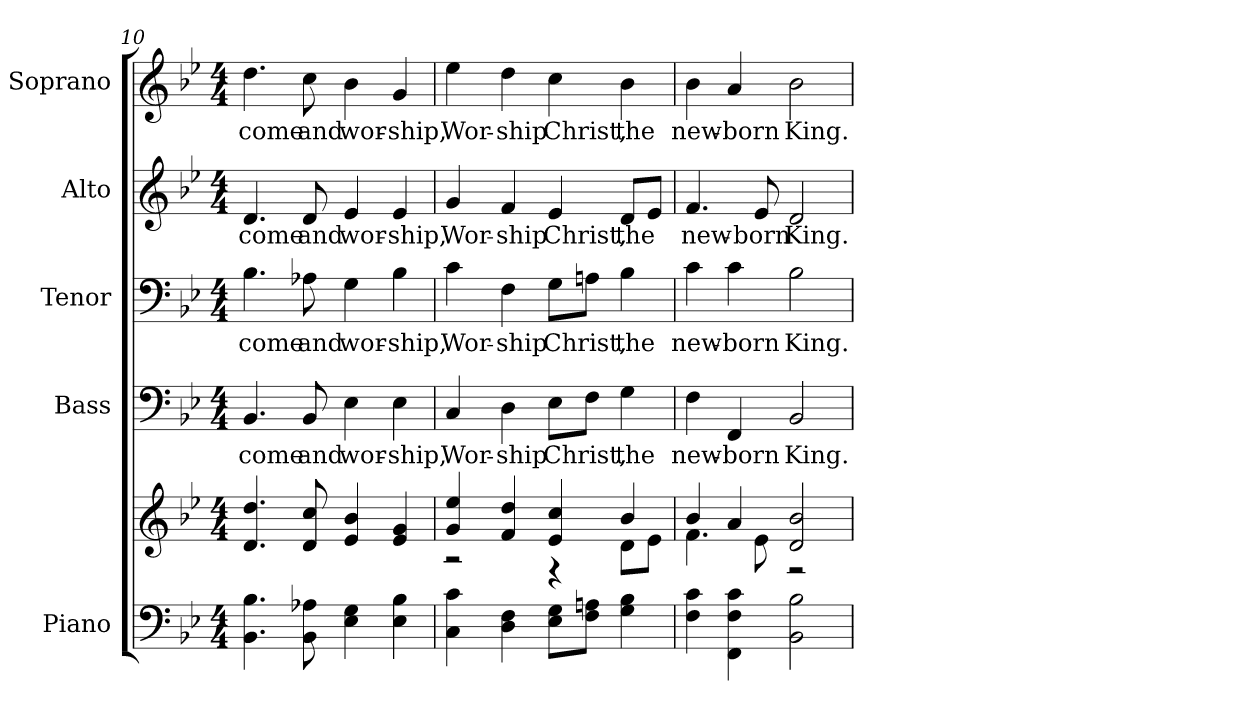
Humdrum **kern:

**kern	**kern	**kern	**text	**kern	**text	**kern	**text	**kern	**text
*part5	*part5	*part4	*part4	*part3	*part3	*part2	*part2	*part1	*part1
*staff6	*staff5	*staff4	*staff4	*staff3	*staff3	*staff2	*staff2	*staff1	*staff1
*I"Piano	*	*I"Bass	*	*I"Tenor	*	*I"Alto	*	*I"Soprano	*
*I'Pno.	*	*I'B.	*	*I'T.	*	*I'A.	*	*I'S.	*
*clefF4	*clefG2	*clefF4	*	*clefF4	*	*clefG2	*	*clefG2	*
*k[b-e-]	*k[b-e-]	*k[b-e-]	*	*k[b-e-]	*	*k[b-e-]	*	*k[b-e-]	*
*B-:	*B-:	*B-:	*	*B-:	*	*B-:	*	*B-:	*
*M4/4	*M4/4	*M4/4	*	*M4/4	*	*M4/4	*	*M4/4	*
=10	=10	=10	=10	=10	=10	=10	=10	=10	=10
!	!	!	!LO:LY:b:color=#000000	!	!	!	!	!	!
!	!	!	!	!	!LO:LY:b:color=#000000	!	!	!	!
!	!	!	!	!	!	!	!LO:LY:b:color=#000000	!	!
!	!	!	!	!	!	!	!	!	!LO:LY:b:color=#000000
4.BB-i\ 4.B-i	4.di/ 4.ddi	4.BB-i/	come	4.B-i\	come	4.di/	come	4.ddi\	come
!	!	!	!LO:LY:b:color=#000000	!	!	!	!	!	!
!	!	!	!	!	!LO:LY:b:color=#000000	!	!	!	!
!	!	!	!	!	!	!	!LO:LY:b:color=#000000	!	!
!	!	!	!	!	!	!	!	!	!LO:LY:b:color=#000000
8BB-i\ 8A-Xi	8di/ 8cci	8BB-i/	and	8A-Xi\	and	8di/	and	8cci\	and
!	!	!	!LO:LY:b:color=#000000	!	!	!	!	!	!
!	!	!	!	!	!LO:LY:b:color=#000000	!	!	!	!
!	!	!	!	!	!	!	!LO:LY:b:color=#000000	!	!
!	!	!	!	!	!	!	!	!	!LO:LY:b:color=#000000
4E-i\ 4Gi	4e-i/ 4b-i	4E-i\	wor-	4Gi\	wor-	4e-i/	wor-	4b-i\	wor-
!	!	!	!LO:LY:b:color=#000000	!	!	!	!	!	!
!	!	!	!	!	!LO:LY:b:color=#000000	!	!	!	!
!	!	!	!	!	!	!	!LO:LY:b:color=#000000	!	!
!	!	!	!	!	!	!	!	!	!LO:LY:b:color=#000000
4E-i\ 4B-i	4e-i/ 4gi	4E-i\	-ship,	4B-i\	-ship,	4e-i/	-ship,	4gi/	-ship,
!!LO:PB:g=z
=11	=11	=11	=11	=11	=11	=11	=11	=11	=11
*	*^	*	*	*	*	*	*	*	*
!	!	!	!	!LO:LY:b:color=#000000	!	!	!	!	!	!
!	!	!	!	!	!	!LO:LY:b:color=#000000	!	!	!	!
!	!	!	!	!	!	!	!	!LO:LY:b:color=#000000	!	!
!	!	!	!	!	!	!	!	!	!	!LO:LY:b:color=#000000
4Ci\ 4ci	4gi/ 4ee-i	2r	4Ci/	Wor-	4ci\	Wor-	4gi/	Wor-	4ee-i\	Wor-
!	!	!	!	!LO:LY:b:color=#000000	!	!	!	!	!	!
!	!	!	!	!	!	!LO:LY:b:color=#000000	!	!	!	!
!	!	!	!	!	!	!	!	!LO:LY:b:color=#000000	!	!
!	!	!	!	!	!	!	!	!	!	!LO:LY:b:color=#000000
4Di\ 4Fi	4fi/ 4ddi	.	4Di\	-ship	4Fi\	-ship	4fi/	-ship	4ddi\	-ship
!	!	!	!	!LO:LY:b:color=#000000	!	!	!	!	!	!
!	!	!	!	!	!	!LO:LY:b:color=#000000	!	!	!	!
!	!	!	!	!	!	!	!	!LO:LY:b:color=#000000	!	!
!	!	!	!	!	!	!	!	!	!	!LO:LY:b:color=#000000
8E-i\ 8GiL	4e-i/ 4cci	4r	8E-i\L	Christ,	8Gi\L	Christ,	4e-i/	Christ,	4cci\	Christ,
8Fi\ 8AniJ	.	.	8Fi\J	.	8Ani\J	.	.	.	.	.
!	!	!	!	!LO:LY:b:color=#000000	!	!	!	!	!	!
!	!	!	!	!	!	!LO:LY:b:color=#000000	!	!	!	!
!	!	!	!	!	!	!	!	!LO:LY:b:color=#000000	!	!
!	!	!	!	!	!	!	!	!	!	!LO:LY:b:color=#000000
4Gi\ 4B-i	4b-i/	8di\L	4Gi\	the	4B-i\	the	8di/L	the	4b-i\	the
.	.	8e-i\J	.	.	.	.	8e-i/J	.	.	.
=12	=12	=12	=12	=12	=12	=12	=12	=12	=12	=12
!	!	!	!	!LO:LY:b:color=#000000	!	!	!	!	!	!
!	!	!	!	!	!	!LO:LY:b:color=#000000	!	!	!	!
!	!	!	!	!	!	!	!	!LO:LY:b:color=#000000	!	!
!	!	!	!	!	!	!	!	!	!	!LO:LY:b:color=#000000
4Fi\ 4ci	4b-i/	4.fi\	4Fi\	new-	4ci\	new-	4.fi/	new-	4b-i\	new-
!	!	!	!	!LO:LY:b:color=#000000	!	!	!	!	!	!
!	!	!	!	!	!	!LO:LY:b:color=#000000	!	!	!	!
!	!	!	!	!	!	!	!	!	!	!LO:LY:b:color=#000000
4FFi\ 4Fi 4ci	4ai/	.	4FFi/	-born	4ci\	-born	.	.	4ai/	-born
!	!	!	!	!	!	!	!	!LO:LY:b:color=#000000	!	!
.	.	8e-i\	.	.	.	.	8e-i/	-born	.	.
!	!	!	!	!LO:LY:b:color=#000000	!	!	!	!	!	!
!	!	!	!	!	!	!LO:LY:b:color=#000000	!	!	!	!
!	!	!	!	!	!	!	!	!LO:LY:b:color=#000000	!	!
!	!	!	!	!	!	!	!	!	!	!LO:LY:b:color=#000000
2BB-i\ 2B-i	2di/ 2b-i	2r	2BB-i/	King.	2B-i\	King.	2di/	King.	2b-i\	King.
*	*v	*v	*	*	*	*	*	*	*	*
=	=	=	=	=	=	=	=	=	=
*-	*-	*-	*-	*-	*-	*-	*-	*-	*-
